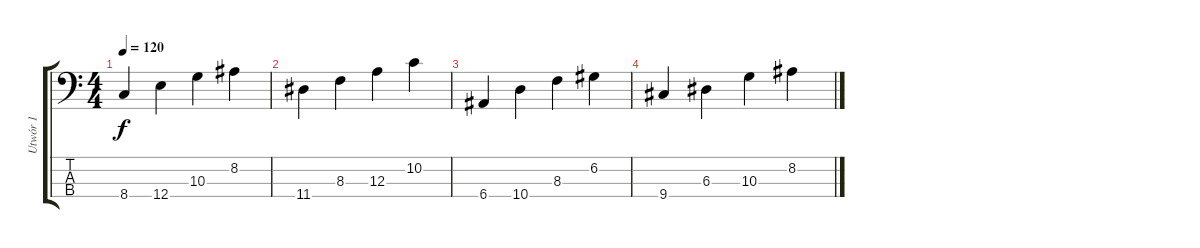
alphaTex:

\track ("Utwór 1" "Utwór 1") {instrument acousticguitarnylon}
\staff {score tabs}
\tuning (G2 D2 A1 E1) {hide}
\ts (4 4)
\tempo 120
\clef f4
\ks c
8.4.4{dy f instrument acousticguitarnylon} 12.4.4 10.3.4 8.2.4 |
11.4.4 8.3.4 12.3.4 10.2.4 |
6.4.4 10.4.4 8.3.4 6.2.4 |
9.4.4 6.3.4 10.3.4 8.2.4
